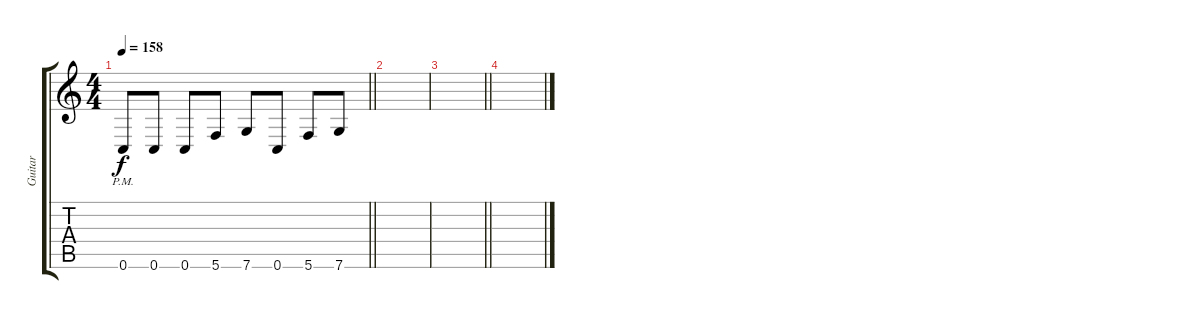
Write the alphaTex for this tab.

\track ("Guitar" "Guitar") {instrument distortionguitar}
\staff {score tabs}
\tuning (D4 A3 F3 C3 G2 C2) {hide}
\ts (4 4)
\tempo 158
\clef g2
\barLineRight lightlight
\ks c
0.6{pm}.8{dy f} 0.6.8 0.6.8 5.6.8 7.6.8 0.6.8 5.6.8 7.6.8 |
\section ("" " ")
|
\barLineRight lightlight
|
\section ("" " ")
